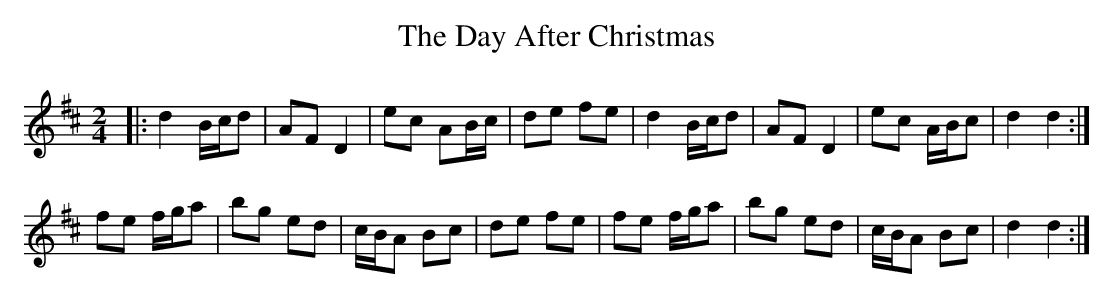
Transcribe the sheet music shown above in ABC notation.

X:1
T: The Day After Christmas
M: 2/4
L: 1/8
K: Dmaj
|:d2 B/c/d|AF D2|ec AB/c/|de fe|d2 B/c/d|AF D2|ec A/B/c|d2 d2:|
fe f/g/a|bg ed|c/B/A Bc|de fe|fe f/g/a|bg ed|c/B/A Bc|d2 d2:|
